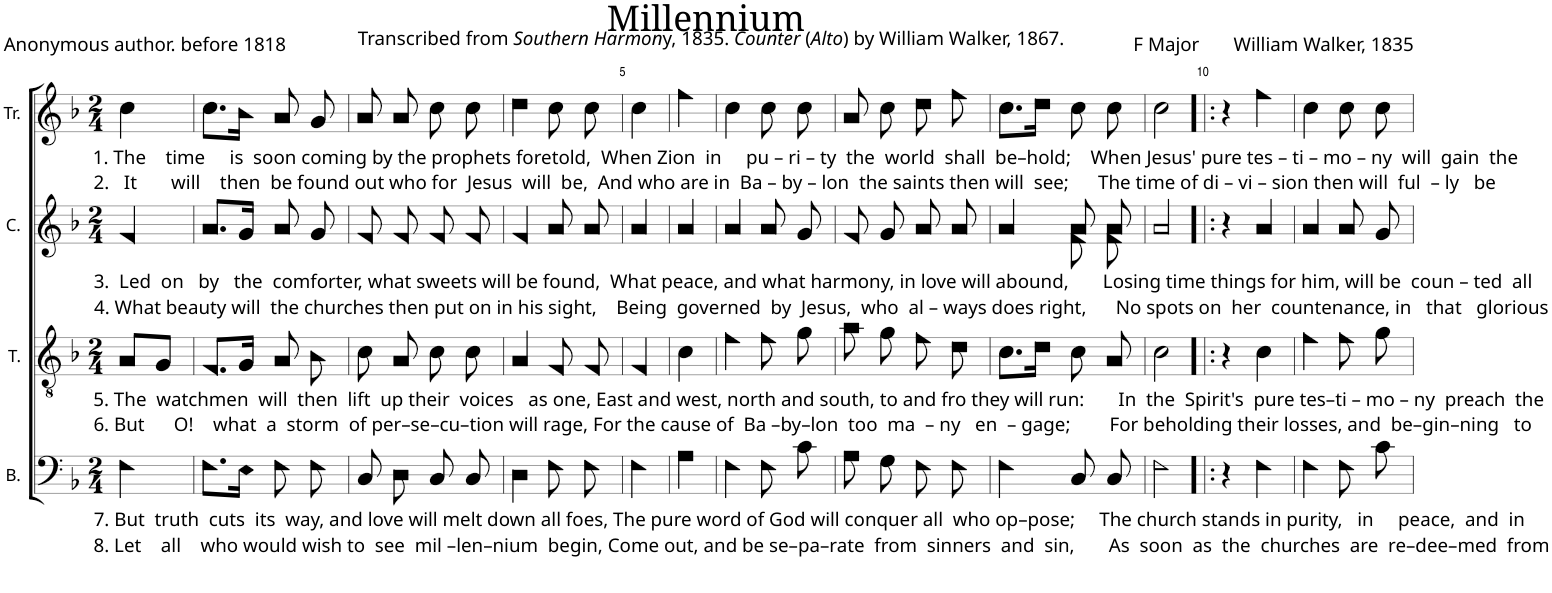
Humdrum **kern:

**kern	**kern	**kern	**kern
*part4	*part3	*part2	*part1
*staff4	*staff3	*staff2	*staff1
*I"B.	*I"T.	*I"C.	*I"Tr.
*I'B.	*I'T.	*I'C.	*I'Tr.
*clefF4	*clefGv2	*clefG2	*clefG2
*k[b-]	*k[b-]	*k[b-]	*k[b-]
*M2/4	*M2/4	*M2/4	*M2/4
=1	=1	=1	=1
!	!	!	!LO:TX:b:t=1. The    time     is  soon coming by the prophets foretold,  When Zion  in     pu – ri – ty  the  world  shall  be–hold;    When Jesus' pure tes – ti – mo – ny  will  gain  the
!	!	!	!LO:TX:b:t=2.   It       will    then  be found out who for  Jesus  will  be,  And who are in  Ba – by – lon  the saints then will  see;      The time of di – vi – sion then will  ful  – ly   be
!	!	!LO:TX:b:t=3.  Led  on   by   the  comforter, what sweets will be found,  What peace, and what harmony, in love will abound,       Losing time things for him, will be  coun – ted  all	!
!	!	!LO:TX:b:t=4. What beauty will  the churches then put on in his sight,    Being  governed  by  Jesus,  who  al – ways does right,      No spots on  her  countenance, in   that   glorious	!
!	!LO:TX:b:t=5. The  watchmen  will  then  lift  up their  voices   as one, East and west, north and south, to and fro they will run&colon;       In  the  Spirit's  pure tes–ti – mo – ny  preach  the	!	!
!	!LO:TX:b:t=6. But      O!    what  a  storm  of per–se–cu–tion will rage, For the cause of  Ba –by–lon  too  ma  – ny   en  – gage;        For beholding their losses, and  be–gin–ning   to	!	!
!LO:TX:b:t=7. But  truth  cuts  its  way, and love will melt down all foes, The pure word of God will conquer all  who op–pose;     The church stands in purity,   in     peace,  and  in	!	!	!
!LO:TX:b:t=8. Let    all    who would wish to  see  mil –len–nium  begin, Come out, and be se–pa–rate  from  sinners  and  sin,       As  soon  as  the  churches  are  re–dee–med  from	!	!	!
4F!\	8A!/L	4f!/	4cc!\
.	8G!/J	.	.
=2	=2	=2	=2
8.F!\L	8.F!/L	8.a!/L	8.cc!\L
16E!\Jk	16G!/Jk	16g!/Jk	16b-!\Jk
8F!\	8A!/	8a!/	8a!/
8F!\	8B-!\	8g!/	8g!/
=3	=3	=3	=3
8C!/	8c!\	8f!/	8a!/
8D!\	8A!/	8f!/	8a!/
8C!/	8c!\	8f!/	8cc!\
8C!/	8c!\	8f!/	8cc!\
=4	=4	=4	=4
4D!\	4A!/	4f!/	4dd!\
8F!\	8F!/	8a!/	8cc!\
8F!\	8F!/	8a!/	8cc!\
=5	=5	=5	=5
4F!\	4F!/	4a!/	4cc!\
4A!\	4c!\	4a!/	4ff!\
=6	=6	=6	=6
4F!\	4f!\	4a!/	4cc!\
8F!\	8f!\	8a!/	8cc!\
8c!\	8g!\	8g!/	8cc!\
=7	=7	=7	=7
8A!\	8a!\	8f!/	8a!/
8G!\	8g!\	8g!/	8cc!\
8F!\	8f!\	8a!/	8dd!\
8F!\	8d!\	8a!/	8ff!\
=8	=8	=8	=8
*	*	*^	*
4F!\	8.c!\L	4a!/	4ryy	8.cc!\L
.	16d!\Jk	.	.	16dd!\Jk
8C!/	8c!\	8a!/	8f!\	8cc!\
8C!/	8A!/	8a!/	8f!\	8cc!\
*	*	*v	*v	*
=9	=9	=9	=9
2F!\	2c!\	2a!/	2cc!\
=10!|:	=10!|:	=10!|:	=10!|:
4r	4r	4r	4r
4F!\	4c!\	4a!/	4ff!\
=11	=11	=11	=11
4F!\	4f!\	4a!/	4cc!\
8F!\	8f!\	8a!/	8cc!\
8c!\	8g!\	8g!/	8cc!\
=	=	=	=
*-	*-	*-	*-
